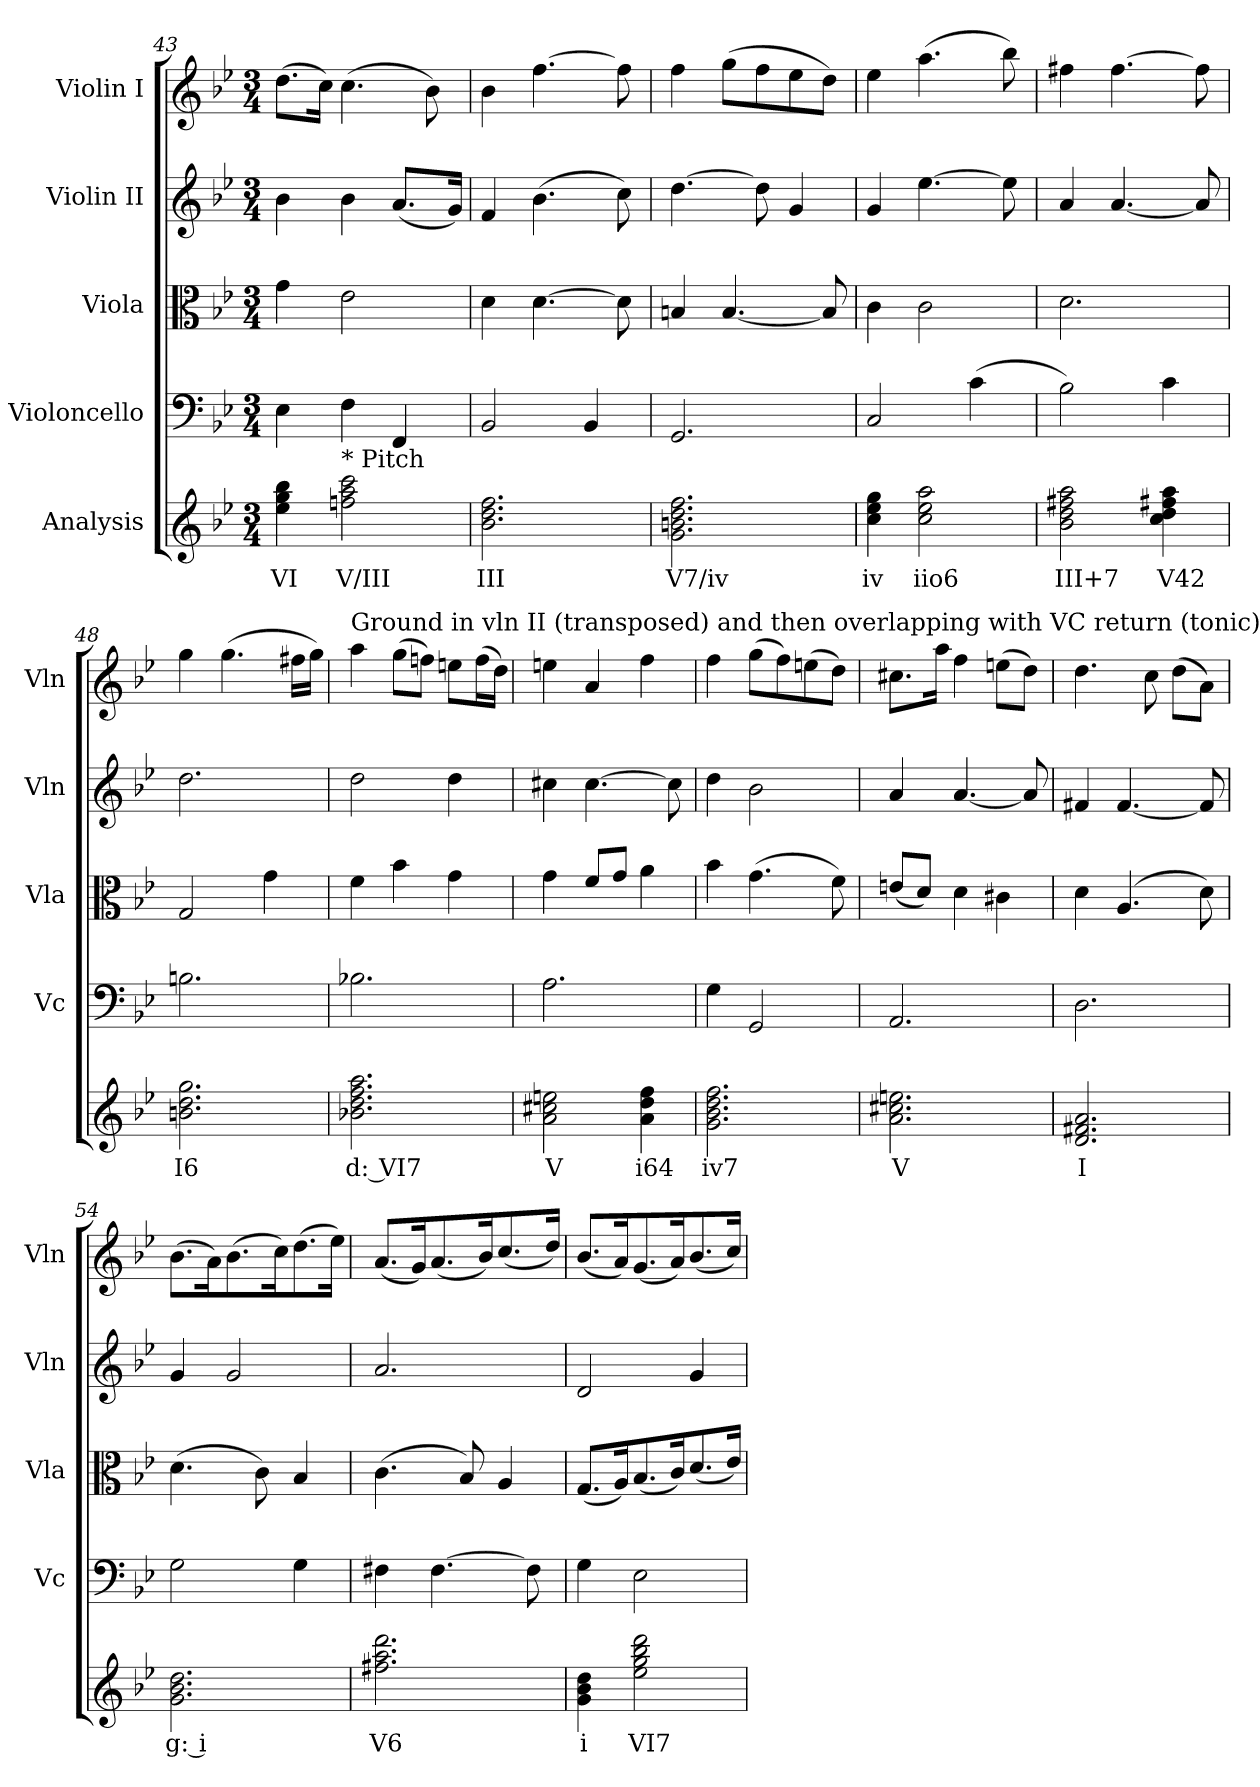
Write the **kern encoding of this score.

**kern	**text	**kern	**kern	**kern	**kern
*part5	*part5	*part4	*part3	*part2	*part1
*staff5	*staff5	*staff4	*staff3	*staff2	*staff1
*I"Analysis	*	*I"Violoncello	*I"Viola	*I"Violin II	*I"Violin I
*	*	*I'Vc	*I'Vla	*I'Vln	*I'Vln
*	*	*clefF4	*clefC3	*clefG2	*clefG2
*k[b-e-]	*	*k[b-e-]	*k[b-e-]	*k[b-e-]	*k[b-e-]
*M3/4	*	*M3/4	*M3/4	*M3/4	*M3/4
=43	=43	=43	=43	=43	=43
4ee- 4gg 4bb-	VI	4E-\	4g\	4b-\	(>8.dd\L
.	.	.	.	.	16cc\Jk)
!LO:TX:t=* Pitch	!	!	!	!	!
2ffn 2aa 2ccc	V/III	4F\	2e-\	4b-\	(>4.cc\
.	.	4FF/	.	(<8.a/L	.
.	.	.	.	.	8b-\)
.	.	.	.	16g/Jk)	.
=44	=44	=44	=44	=44	=44
2.b- 2.dd 2.ff	III	2BB-/	4d\	4f/	4b-\
.	.	.	[4.d\	(>4.b-\	[4.ff\
.	.	4BB-/	.	.	.
.	.	.	8d\]	8cc\)	8ff\]
!!LO:LB:g=z
=45	=45	=45	=45	=45	=45
2.g 2.bn 2.dd 2.ff	V7/iv	2.GG/	4Bn/	[4.dd\	4ff\
.	.	.	[4.B/	.	(>8gg\L
.	.	.	.	8dd\]	8ff\
.	.	.	.	4g/	8ee-\
.	.	.	8B/]	.	8dd\J)
=46	=46	=46	=46	=46	=46
4cc 4ee- 4gg	iv	2C/	4c\	4g/	4ee-\
2cc 2ee- 2aa	iio6	.	2c\	[4.ee-\	(>4.aa\
.	.	(>4c\	.	.	.
.	.	.	.	8ee-\]	8bb-\)
=47	=47	=47	=47	=47	=47
2b- 2dd 2ff#X 2aa	III+7	2B-\)	2.d\	4a/	4ff#X\
.	.	.	.	[4.a/	[4.ff#\
4cc 4dd 4ff#X 4aa	V42	4c\	.	.	.
.	.	.	.	8a/]	8ff#\]
=48	=48	=48	=48	=48	=48
2.bn 2.dd 2.gg	I6	2.Bn\	2G/	2.dd\	4gg\
.	.	.	.	.	(>4.gg\
.	.	.	4g\	.	.
.	.	.	.	.	16ff#X\LL
.	.	.	.	.	16gg\JJ)
!!LO:PB:g=z
=49	=49	=49	=49	=49	=49
!	!	!	!	!	!LO:TX:a:t=Ground in vln II (transposed) and then overlapping with VC return (tonic)
2.b-X 2.dd 2.ff 2.aa	d: VI7	2.B-X\	4f\	2dd\	4aa\
.	.	.	4b-\	.	(>8gg\L
.	.	.	.	.	8ffn\J)
.	.	.	4g\	4dd\	8een\L
.	.	.	.	.	(>16ff\L
.	.	.	.	.	16dd\JJ)
=50	=50	=50	=50	=50	=50
2a 2cc#X 2een	V	2.A\	4g\	4cc#X\	4een\
.	.	.	8f/L	[4.cc#\	4a/
.	.	.	8g/J	.	.
4a 4dd 4ff	i64	.	4a\	.	4ff\
.	.	.	.	8cc#\]	.
=51	=51	=51	=51	=51	=51
2.g 2.b- 2.dd 2.ff	iv7	4G\	4b-\	4dd\	4ff\
.	.	2GG/	(>4.g\	2b-\	(>8gg\L
.	.	.	.	.	8ff\)
.	.	.	.	.	(>8een\
.	.	.	8f\)	.	8dd\J)
=52	=52	=52	=52	=52	=52
2.a 2.cc#X 2.een	V	2.AA/	(<8en/L	4a/	8.cc#X\L
.	.	.	8d/J)	.	.
.	.	.	.	.	16aa\Jk
.	.	.	4d\	[4.a/	4ff\
.	.	.	4c#X\	.	(>8een\L
.	.	.	.	8a/]	8dd\J)
=53	=53	=53	=53	=53	=53
2.d 2.f#X 2.a	I	2.D\	4d\	4f#X/	4.dd\
.	.	.	(>4.A/	[4.f#/	.
.	.	.	.	.	8cc\
.	.	.	.	.	(>8dd\L
.	.	.	8d\)	8f#/]	8a\J)
!!LO:LB:g=z
=54	=54	=54	=54	=54	=54
2.g 2.b- 2.dd	g: i	2G\	(>4.d\	4g/	(>8.b-\L
.	.	.	.	.	16a\K)
.	.	.	.	2g/	(>8.b-\
.	.	.	8c\)	.	.
.	.	.	.	.	16cc\K)
.	.	4G\	4B-/	.	(>8.dd\
.	.	.	.	.	16ee-\Jk)
=55	=55	=55	=55	=55	=55
2.ff#X 2.aa 2.ddd	V6	4F#X\	(>4.c\	2.a/	(<8.a/L
.	.	.	.	.	16g/K)
.	.	[4.F#\	.	.	(<8.a/
.	.	.	8B-/)	.	.
.	.	.	.	.	16b-/K)
.	.	.	4A/	.	(<8.cc/
.	.	8F#\]	.	.	.
.	.	.	.	.	16dd/Jk)
=56	=56	=56	=56	=56	=56
4g 4b- 4dd	i	4G\	(<8.G/L	2d/	(<8.b-/L
.	.	.	16A/K)	.	16a/K)
2ee- 2gg 2bb- 2ddd	VI7	2E-\	(<8.B-/	.	(<8.g/
.	.	.	16c/K)	.	16a/K)
.	.	.	(<8.d/	4g/	(<8.b-/
.	.	.	16e-/Jk)	.	16cc/Jk)
=	=	=	=	=	=
*-	*-	*-	*-	*-	*-
